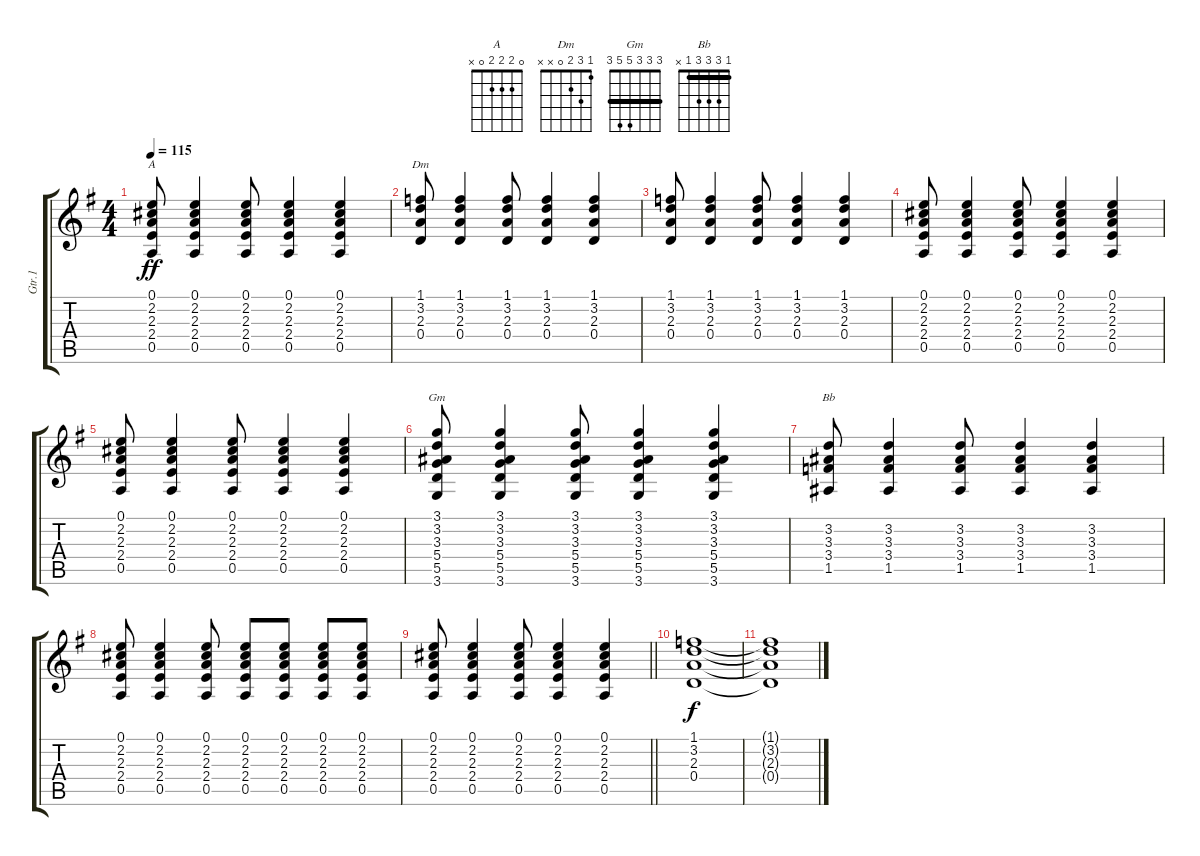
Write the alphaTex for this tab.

\track ("Gtr.1" "Gtr.1") {instrument electricguitarclean}
\staff {score tabs}
\tuning (E4 B3 G3 D3 A2 E2) {hide}
\chord ("A" 0 2 2 2 0 x)
\chord ("Dm" 1 3 2 0 x x)
\chord ("Gm" 3 3 3 5 5 3) {barre 3}
\chord ("Bb" 1 3 3 3 1 x) {barre 1}
\ts (4 4)
\tempo 115
\clef g2
\ks g
(0.1 2.2 2.3 2.4 0.5).8{ch "A" dy ff} (0.1 2.2 2.3 2.4 0.5).4 (0.1 2.2 2.3 2.4 0.5).8 (0.1 2.2 2.3 2.4 0.5).4 (0.1 2.2 2.3 2.4 0.5).4 |
(1.1 3.2 2.3 0.4).8{ch "Dm"} (1.1 3.2 2.3 0.4).4 (1.1 3.2 2.3 0.4).8 (1.1 3.2 2.3 0.4).4 (1.1 3.2 2.3 0.4).4 |
(1.1 3.2 2.3 0.4).8 (1.1 3.2 2.3 0.4).4 (1.1 3.2 2.3 0.4).8 (1.1 3.2 2.3 0.4).4 (1.1 3.2 2.3 0.4).4 |
(0.1 2.2 2.3 2.4 0.5).8 (0.1 2.2 2.3 2.4 0.5).4 (0.1 2.2 2.3 2.4 0.5).8 (0.1 2.2 2.3 2.4 0.5).4 (0.1 2.2 2.3 2.4 0.5).4 |
(0.1 2.2 2.3 2.4 0.5).8 (0.1 2.2 2.3 2.4 0.5).4 (0.1 2.2 2.3 2.4 0.5).8 (0.1 2.2 2.3 2.4 0.5).4 (0.1 2.2 2.3 2.4 0.5).4 |
(3.1 3.2 3.3 5.4 5.5 3.6).8{ch "Gm"} (3.1 3.2 3.3 5.4 5.5 3.6).4 (3.1 3.2 3.3 5.4 5.5 3.6).8 (3.1 3.2 3.3 5.4 5.5 3.6).4 (3.1 3.2 3.3 5.4 5.5 3.6).4 |
(3.2 3.3 3.4 1.5).8{ch "Bb"} (3.2 3.3 3.4 1.5).4 (3.2 3.3 3.4 1.5).8 (3.2 3.3 3.4 1.5).4 (3.2 3.3 3.4 1.5).4 |
(0.1 2.2 2.3 2.4 0.5).8 (0.1 2.2 2.3 2.4 0.5).4 (0.1 2.2 2.3 2.4 0.5).8 (0.1 2.2 2.3 2.4 0.5).8 (0.1 2.2 2.3 2.4 0.5).8 (0.1 2.2 2.3 2.4 0.5).8 (0.1 2.2 2.3 2.4 0.5).8 |
\barLineRight lightlight
(0.1 2.2 2.3 2.4 0.5).8 (0.1 2.2 2.3 2.4 0.5).4 (0.1 2.2 2.3 2.4 0.5).8 (0.1 2.2 2.3 2.4 0.5).4 (0.1 2.2 2.3 2.4 0.5).4 |
\ks eminor
(1.1 3.2 2.3 0.4).1{dy f} |
(1.1{t} 3.2{t} 2.3{t} 0.4{t}).1
